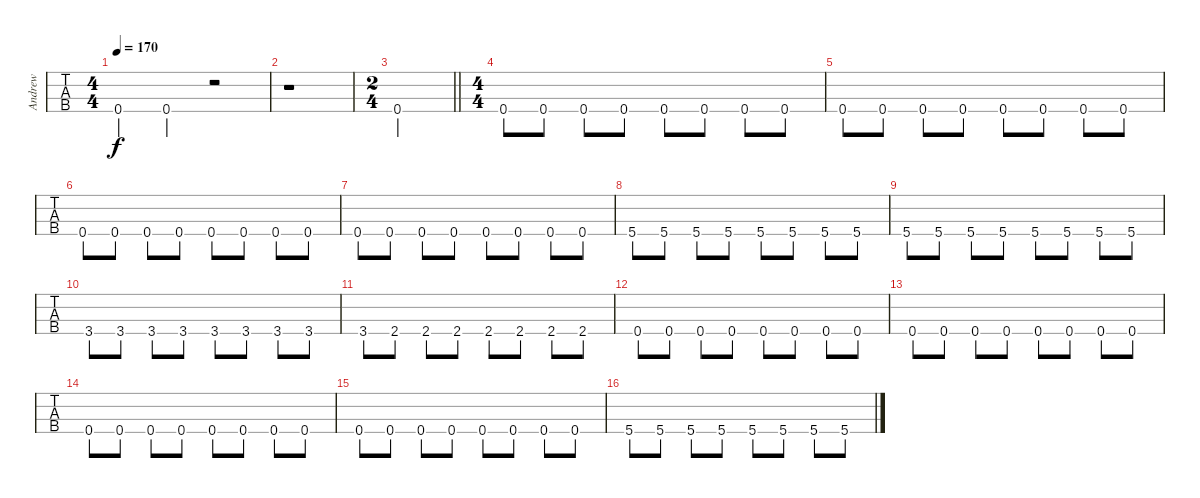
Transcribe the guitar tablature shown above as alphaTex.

\track ("Andrew" "Andrew") {instrument electricbasspick}
\staff {tabs}
\tuning (G2 D2 A1 D1) {hide}
\ts (4 4)
\tempo 170
\clef f4
\ks c
0.4.4{dy f} 0.4.4 r.2 |
r.1 |
\ts (2 4)
\barLineRight lightlight
0.4.2 |
\ts (4 4)
0.4.8 0.4.8 0.4.8 0.4.8 0.4.8 0.4.8 0.4.8 0.4.8 |
0.4.8 0.4.8 0.4.8 0.4.8 0.4.8 0.4.8 0.4.8 0.4.8 |
0.4.8 0.4.8 0.4.8 0.4.8 0.4.8 0.4.8 0.4.8 0.4.8 |
0.4.8 0.4.8 0.4.8 0.4.8 0.4.8 0.4.8 0.4.8 0.4.8 |
5.4.8 5.4.8 5.4.8 5.4.8 5.4.8 5.4.8 5.4.8 5.4.8 |
5.4.8 5.4.8 5.4.8 5.4.8 5.4.8 5.4.8 5.4.8 5.4.8 |
3.4.8 3.4.8 3.4.8 3.4.8 3.4.8 3.4.8 3.4.8 3.4.8 |
3.4.8 2.4.8 2.4.8 2.4.8 2.4.8 2.4.8 2.4.8 2.4.8 |
0.4.8 0.4.8 0.4.8 0.4.8 0.4.8 0.4.8 0.4.8 0.4.8 |
0.4.8 0.4.8 0.4.8 0.4.8 0.4.8 0.4.8 0.4.8 0.4.8 |
0.4.8 0.4.8 0.4.8 0.4.8 0.4.8 0.4.8 0.4.8 0.4.8 |
0.4.8 0.4.8 0.4.8 0.4.8 0.4.8 0.4.8 0.4.8 0.4.8 |
5.4.8 5.4.8 5.4.8 5.4.8 5.4.8 5.4.8 5.4.8 5.4.8
